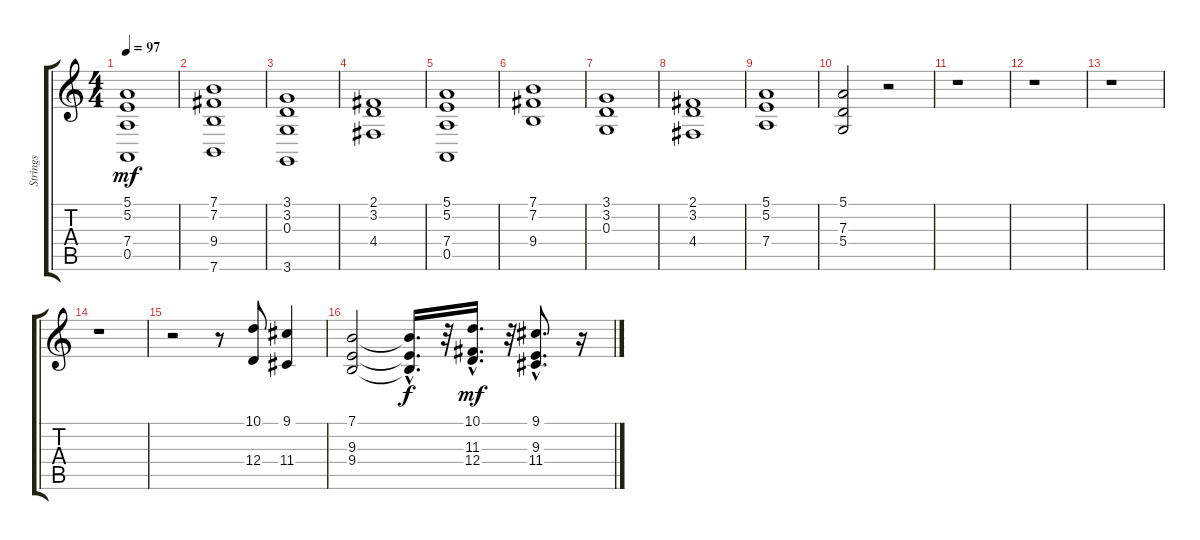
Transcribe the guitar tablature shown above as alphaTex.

\track ("Strings" "Strings") {instrument stringensemble1}
\staff {score tabs}
\tuning (E4 B3 G3 D3 A2 E2) {hide}
\ts (4 4)
\tempo 97
\clef g2
\ks c
(5.1 5.2 7.4 0.5).1{dy mf} |
(7.1 7.2 9.4 7.6).1 |
(3.1 3.2 0.3 3.6).1 |
(2.1 3.2 4.4).1 |
(5.1 5.2 7.4 0.5).1 |
(7.1 7.2 9.4).1 |
(3.1 3.2 0.3).1 |
(2.1 3.2 4.4).1 |
(5.1 5.2 7.4).1 |
(5.1 7.3 5.4).2 r.2 |
r.1 |
r.1 |
r.1 |
r.1 |
r.2 r.8 (10.1 12.4).8 (9.1 11.4).4 |
(7.1 9.3 9.4).2 (7.1{hac t} 9.3{hac t} 9.4{hac t}).16{d dy f} r.32 (10.1{hac} 11.3{hac} 12.4{hac}).16{d dy mf} r.32 (9.1{hac} 9.3{hac} 11.4{hac}).8{d} r.16
